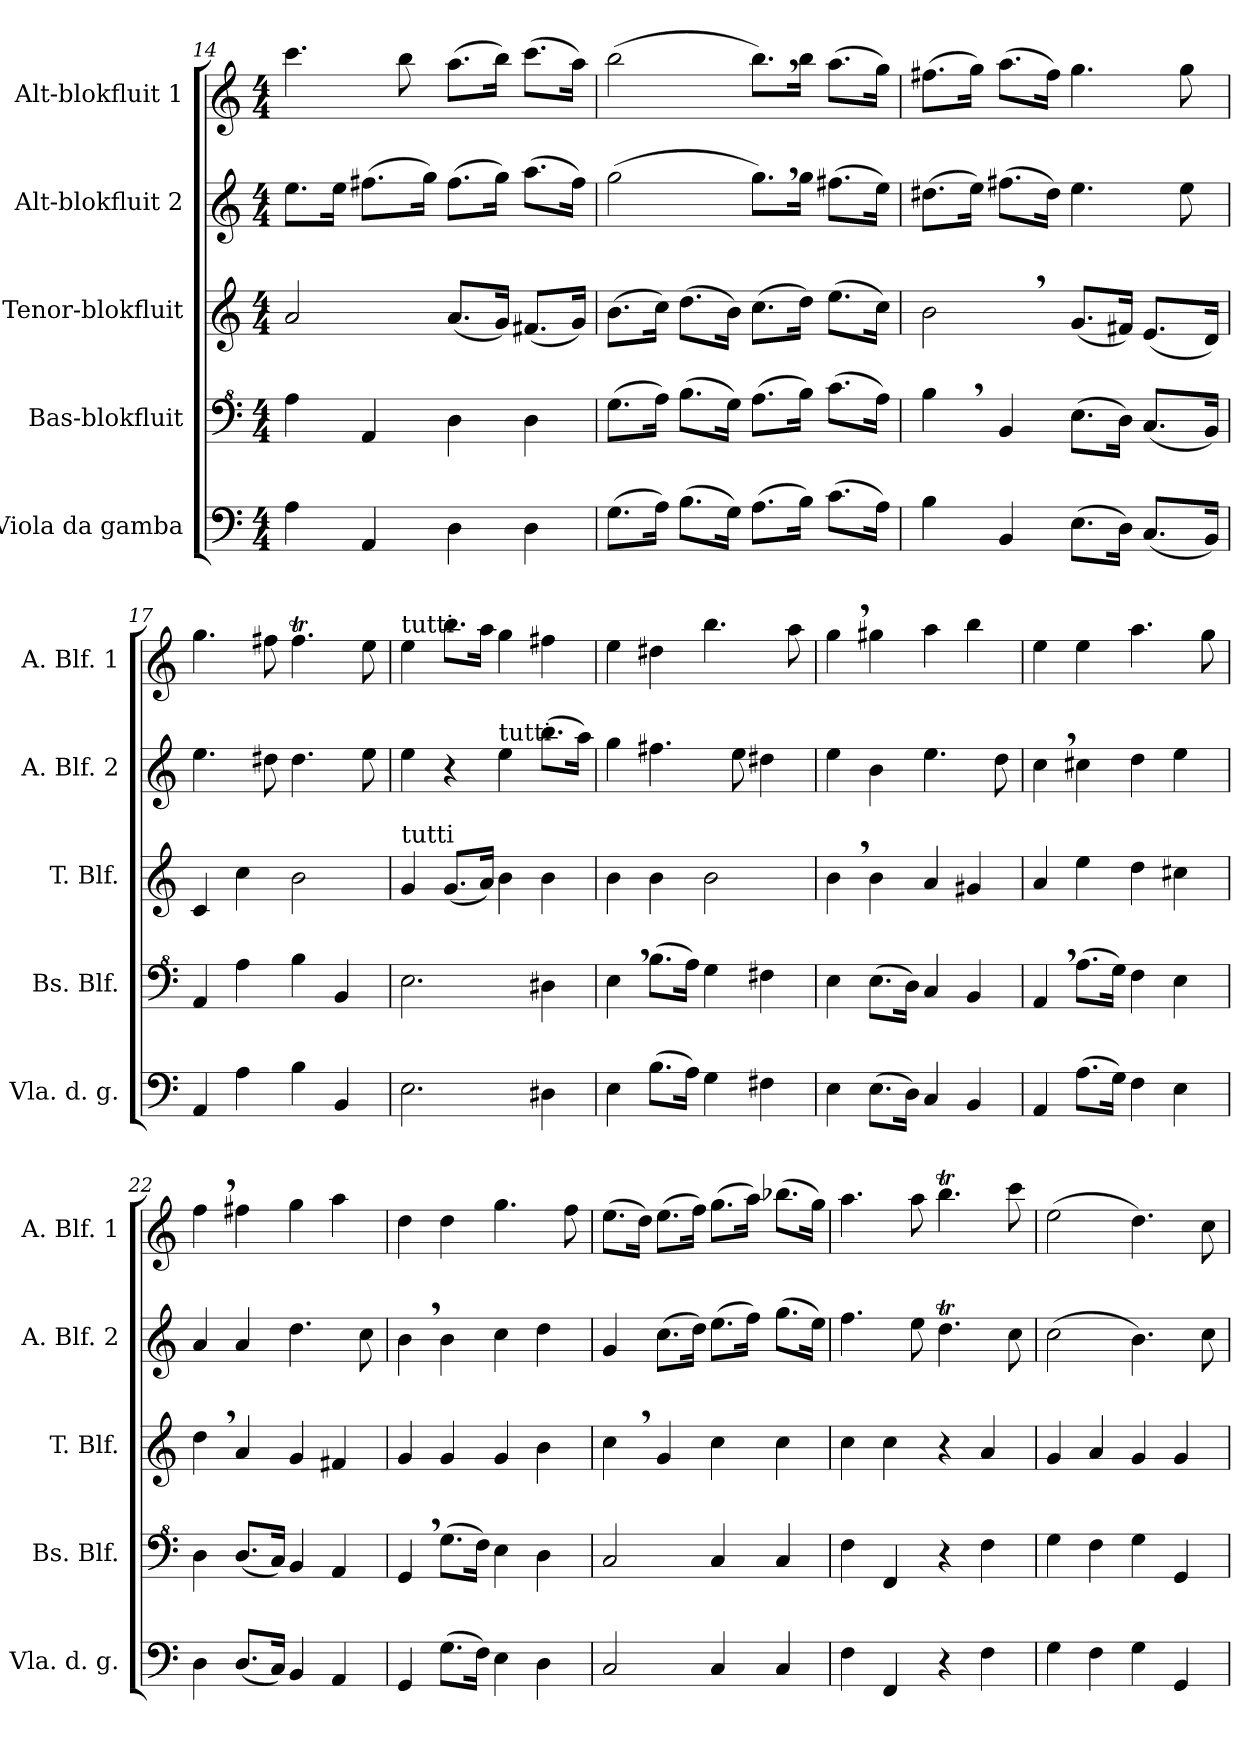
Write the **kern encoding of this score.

**kern	**kern	**kern	**kern	**kern
*part5	*part4	*part3	*part2	*part1
*staff5	*staff4	*staff3	*staff2	*staff1
*I"Viola da gamba	*I"Bas-blokfluit	*I"Tenor-blokfluit	*I"Alt-blokfluit 2	*I"Alt-blokfluit 1
*I'Vla. d. g.	*I'Bs. Blf.	*I'T. Blf.	*I'A. Blf. 2	*I'A. Blf. 1
!!LO:LB:g=z
*clefF4	*clefF^4	*clefG2	*clefG2	*clefG2
*k[]	*k[]	*k[]	*k[]	*k[]
*M4/4	*M4/4	*M4/4	*M4/4	*M4/4
=14	=14	=14	=14	=14
4A\	4a\	2a/	8.ee\L	4.ccc\
.	.	.	16ee\Jk	.
4AA/	4A/	.	(>8.ff#X\L	.
.	.	.	.	8bb\
.	.	.	16gg\Jk)	.
4D\	4d\	(<8.a/L	(>8.ff#\L	(>8.aa\L
.	.	16g/Jk)	16gg\Jk)	16bb\Jk)
4D\	4d\	(<8.f#X/L	(>8.aa\L	(>8.ccc\L
.	.	16g/Jk)	16ff#\Jk)	16aa\Jk)
=15	=15	=15	=15	=15
(>8.G\L	(>8.g\L	(>8.b\L	(>2gg\	(>2bb\
16A\Jk)	16a\Jk)	16cc\Jk)	.	.
(>8.B\L	(>8.b\L	(>8.dd\L	.	.
16G\Jk)	16g\Jk)	16b\Jk)	.	.
(>8.A\L	(>8.a\L	(>8.cc\L	8.gg,\L)	8.bb,\L)
16B\Jk)	16b\Jk)	16dd\Jk)	16gg\Jk	16bb\Jk
(>8.c\L	(>8.cc\L	(>8.ee\L	(>8.ff#X\L	(>8.aa\L
16A\Jk)	16a\Jk)	16cc\Jk)	16ee\Jk)	16gg\Jk)
=16	=16	=16	=16	=16
4B\	4b,\	2b,\	(>8.dd#X\L	(>8.ff#X\L
.	.	.	16ee\Jk)	16gg\Jk)
4BB/	4B/	.	(>8.ff#X\L	(>8.aa\L
.	.	.	16dd#\Jk)	16ff#\Jk)
(>8.E\L	(>8.e\L	(<8.g/L	4.ee\	4.gg\
16D\Jk)	16d\Jk)	16f#X/Jk)	.	.
(<8.C/L	(<8.c/L	(<8.e/L	.	.
.	.	.	8ee\	8gg\
16BB/Jk)	16B/Jk)	16d/Jk)	.	.
!!LO:PB:g=z
=17	=17	=17	=17	=17
4AA/	4A/	4c/	4.ee\	4.gg\
4A\	4a\	4cc\	.	.
.	.	.	8dd#X\	8ff#X\
4B\	4b\	2b\	4.dd#\	4.ff#t\
4BB/	4B/	.	.	.
.	.	.	8ee\	8ee\
=18	=18	=18	=18	=18
!	!	!	!	!LO:TX:a:t=tutti
!	!	!LO:TX:a:t=tutti	!	!
2.E\	2.e\	4g/	4ee\	4ee\
.	.	(<8.g/L	4r	8.bb\L
.	.	16a/Jk)	.	16aa\Jk
!	!	!	!LO:TX:a:t=tutti	!
.	.	4b\	4ee\	4gg\
4D#X\	4d#X\	4b\	(>8.bb\L	4ff#X\
.	.	.	16aa\Jk)	.
=19	=19	=19	=19	=19
4E\	4e,\	4b\	4gg\	4ee\
(>8.B\L	(>8.b\L	4b\	4.ff#X\	4dd#X\
16A\Jk)	16a\Jk)	.	.	.
4G\	4g\	2b\	.	4.bb\
.	.	.	8ee\	.
4F#X\	4f#X\	.	4dd#X\	.
.	.	.	.	8aa\
=20	=20	=20	=20	=20
4E\	4e\	4b,\	4ee\	4gg,\
(>8.E\L	(>8.e\L	4b\	4b\	4gg#X\
16D\Jk)	16d\Jk)	.	.	.
4C/	4c/	4a/	4.ee\	4aa\
4BB/	4B/	4g#X/	.	4bb\
.	.	.	8dd\	.
!!LO:LB:g=z
=21	=21	=21	=21	=21
4AA/	4A,/	4a/	4cc,\	4ee\
(>8.A\L	(>8.a\L	4ee\	4cc#X\	4ee\
16G\Jk)	16g\Jk)	.	.	.
4F\	4f\	4dd\	4dd\	4.aa\
4E\	4e\	4cc#X\	4ee\	.
.	.	.	.	8gg\
=22	=22	=22	=22	=22
4D\	4d\	4dd,\	4a/	4ff,\
(<8.D/L	(<8.d/L	4a/	4a/	4ff#X\
16C/Jk)	16c/Jk)	.	.	.
4BB/	4B/	4g/	4.dd\	4gg\
4AA/	4A/	4f#X/	.	4aa\
.	.	.	8cc\	.
=23	=23	=23	=23	=23
4GG/	4G,/	4g/	4b,\	4dd\
(>8.G\L	(>8.g\L	4g/	4b\	4dd\
16F\Jk)	16f\Jk)	.	.	.
4E\	4e\	4g/	4cc\	4.gg\
4D\	4d\	4b\	4dd\	.
.	.	.	.	8ff\
=24	=24	=24	=24	=24
2C/	2c/	4cc,\	4g/	(>8.ee\L
.	.	.	.	16dd\Jk)
.	.	4g/	(>8.cc\L	(>8.ee\L
.	.	.	16dd\Jk)	16ff\Jk)
4C/	4c/	4cc\	(>8.ee\L	(>8.gg\L
.	.	.	16ff\Jk)	16aa\Jk)
4C/	4c/	4cc\	(>8.gg\L	(>8.bb-X\L
.	.	.	16ee\Jk)	16gg\Jk)
!!LO:PB:g=z
=25	=25	=25	=25	=25
4F\	4f\	4cc\	4.ff\	4.aa\
4FF/	4F/	4cc\	.	.
.	.	.	8ee\	8aa\
4r	4r	4r	4.ddT\	4.bbt\
4F\	4f\	4a/	.	.
.	.	.	8cc\	8ccc\
=26	=26	=26	=26	=26
4G\	4g\	4g/	(>2cc\	(>2ee\
4F\	4f\	4a/	.	.
4G\	4g\	4g/	4.b\)	4.dd\)
4GG/	4G/	4g/	.	.
.	.	.	8cc\	8cc\
=	=	=	=	=
*-	*-	*-	*-	*-
